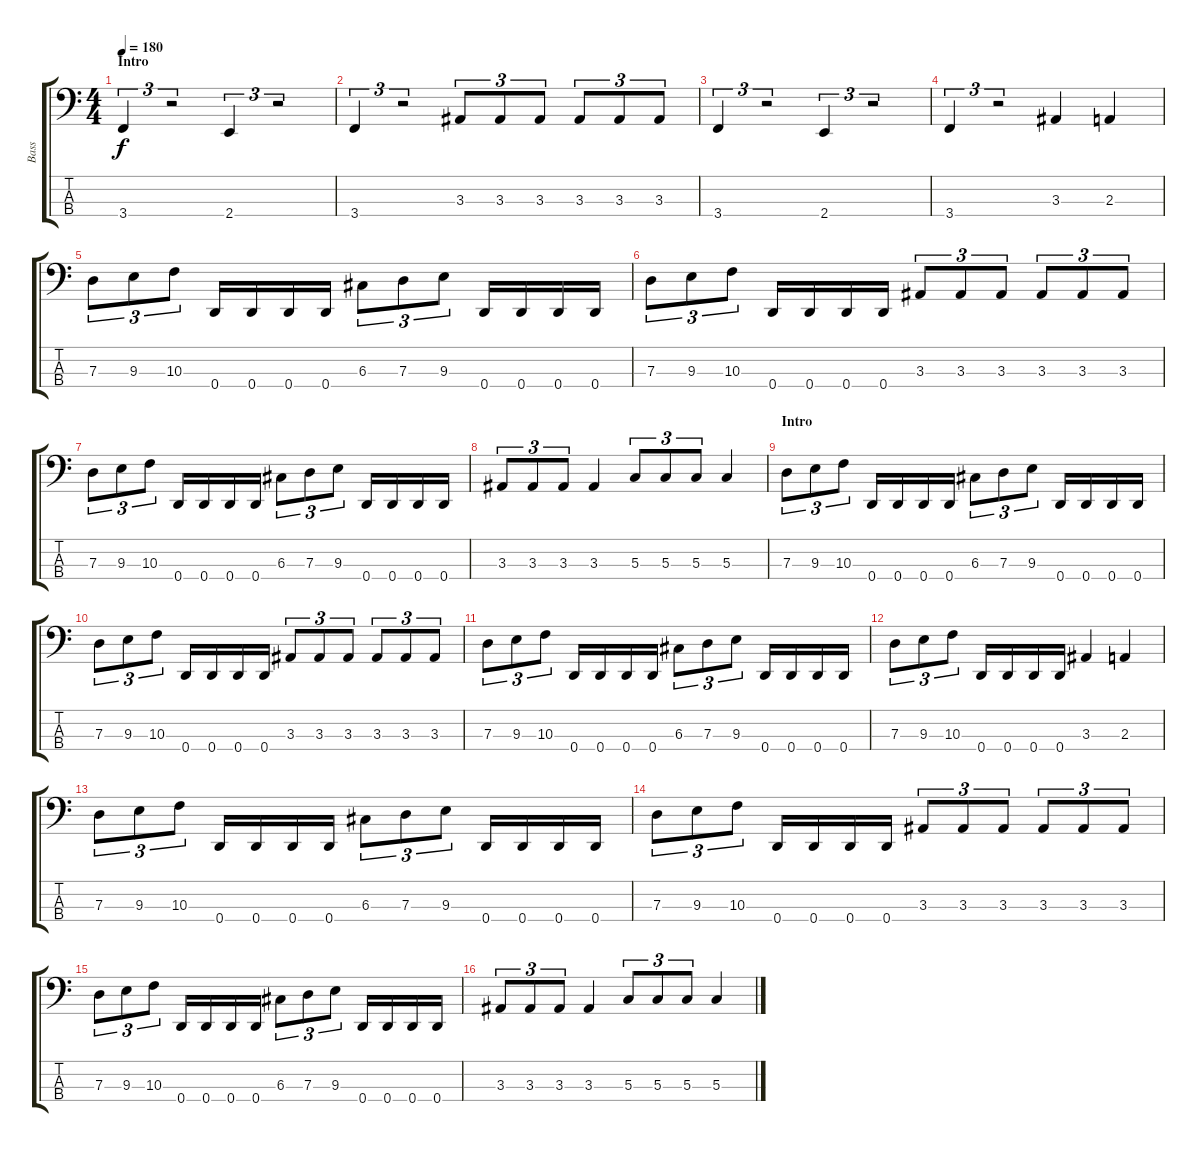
\track ("Bass" "Bass") {instrument electricbassfinger}
\staff {score tabs}
\tuning (F2 C2 G1 D1) {hide}
\ts (4 4)
\section ("" "Intro")
\tempo 180
\clef f4
\ks c
3.4.4{tu (3 2) dy f instrument electricbassfinger} r.2{tu (3 2)} 2.4.4{tu (3 2)} r.2{tu (3 2)} |
3.4.4{tu (3 2)} r.2{tu (3 2)} 3.3.8{tu (3 2)} 3.3.8{tu (3 2)} 3.3.8{tu (3 2)} 3.3.8{tu (3 2)} 3.3.8{tu (3 2)} 3.3.8{tu (3 2)} |
3.4.4{tu (3 2)} r.2{tu (3 2)} 2.4.4{tu (3 2)} r.2{tu (3 2)} |
3.4.4{tu (3 2)} r.2{tu (3 2)} 3.3.4 2.3.4 |
7.3.8{tu (3 2)} 9.3.8{tu (3 2)} 10.3.8{tu (3 2)} 0.4.16 0.4.16 0.4.16 0.4.16 6.3.8{tu (3 2)} 7.3.8{tu (3 2)} 9.3.8{tu (3 2)} 0.4.16 0.4.16 0.4.16 0.4.16 |
7.3.8{tu (3 2)} 9.3.8{tu (3 2)} 10.3.8{tu (3 2)} 0.4.16 0.4.16 0.4.16 0.4.16 3.3.8{tu (3 2)} 3.3.8{tu (3 2)} 3.3.8{tu (3 2)} 3.3.8{tu (3 2)} 3.3.8{tu (3 2)} 3.3.8{tu (3 2)} |
7.3.8{tu (3 2)} 9.3.8{tu (3 2)} 10.3.8{tu (3 2)} 0.4.16 0.4.16 0.4.16 0.4.16 6.3.8{tu (3 2)} 7.3.8{tu (3 2)} 9.3.8{tu (3 2)} 0.4.16 0.4.16 0.4.16 0.4.16 |
3.3.8{tu (3 2)} 3.3.8{tu (3 2)} 3.3.8{tu (3 2)} 3.3.4 5.3.8{tu (3 2)} 5.3.8{tu (3 2)} 5.3.8{tu (3 2)} 5.3.4 |
\section ("" "Intro")
7.3.8{tu (3 2)} 9.3.8{tu (3 2)} 10.3.8{tu (3 2)} 0.4.16 0.4.16 0.4.16 0.4.16 6.3.8{tu (3 2)} 7.3.8{tu (3 2)} 9.3.8{tu (3 2)} 0.4.16 0.4.16 0.4.16 0.4.16 |
7.3.8{tu (3 2)} 9.3.8{tu (3 2)} 10.3.8{tu (3 2)} 0.4.16 0.4.16 0.4.16 0.4.16 3.3.8{tu (3 2)} 3.3.8{tu (3 2)} 3.3.8{tu (3 2)} 3.3.8{tu (3 2)} 3.3.8{tu (3 2)} 3.3.8{tu (3 2)} |
7.3.8{tu (3 2)} 9.3.8{tu (3 2)} 10.3.8{tu (3 2)} 0.4.16 0.4.16 0.4.16 0.4.16 6.3.8{tu (3 2)} 7.3.8{tu (3 2)} 9.3.8{tu (3 2)} 0.4.16 0.4.16 0.4.16 0.4.16 |
7.3.8{tu (3 2)} 9.3.8{tu (3 2)} 10.3.8{tu (3 2)} 0.4.16 0.4.16 0.4.16 0.4.16 3.3.4 2.3.4 |
7.3.8{tu (3 2)} 9.3.8{tu (3 2)} 10.3.8{tu (3 2)} 0.4.16 0.4.16 0.4.16 0.4.16 6.3.8{tu (3 2)} 7.3.8{tu (3 2)} 9.3.8{tu (3 2)} 0.4.16 0.4.16 0.4.16 0.4.16 |
7.3.8{tu (3 2)} 9.3.8{tu (3 2)} 10.3.8{tu (3 2)} 0.4.16 0.4.16 0.4.16 0.4.16 3.3.8{tu (3 2)} 3.3.8{tu (3 2)} 3.3.8{tu (3 2)} 3.3.8{tu (3 2)} 3.3.8{tu (3 2)} 3.3.8{tu (3 2)} |
7.3.8{tu (3 2)} 9.3.8{tu (3 2)} 10.3.8{tu (3 2)} 0.4.16 0.4.16 0.4.16 0.4.16 6.3.8{tu (3 2)} 7.3.8{tu (3 2)} 9.3.8{tu (3 2)} 0.4.16 0.4.16 0.4.16 0.4.16 |
3.3.8{tu (3 2)} 3.3.8{tu (3 2)} 3.3.8{tu (3 2)} 3.3.4 5.3.8{tu (3 2)} 5.3.8{tu (3 2)} 5.3.8{tu (3 2)} 5.3.4
